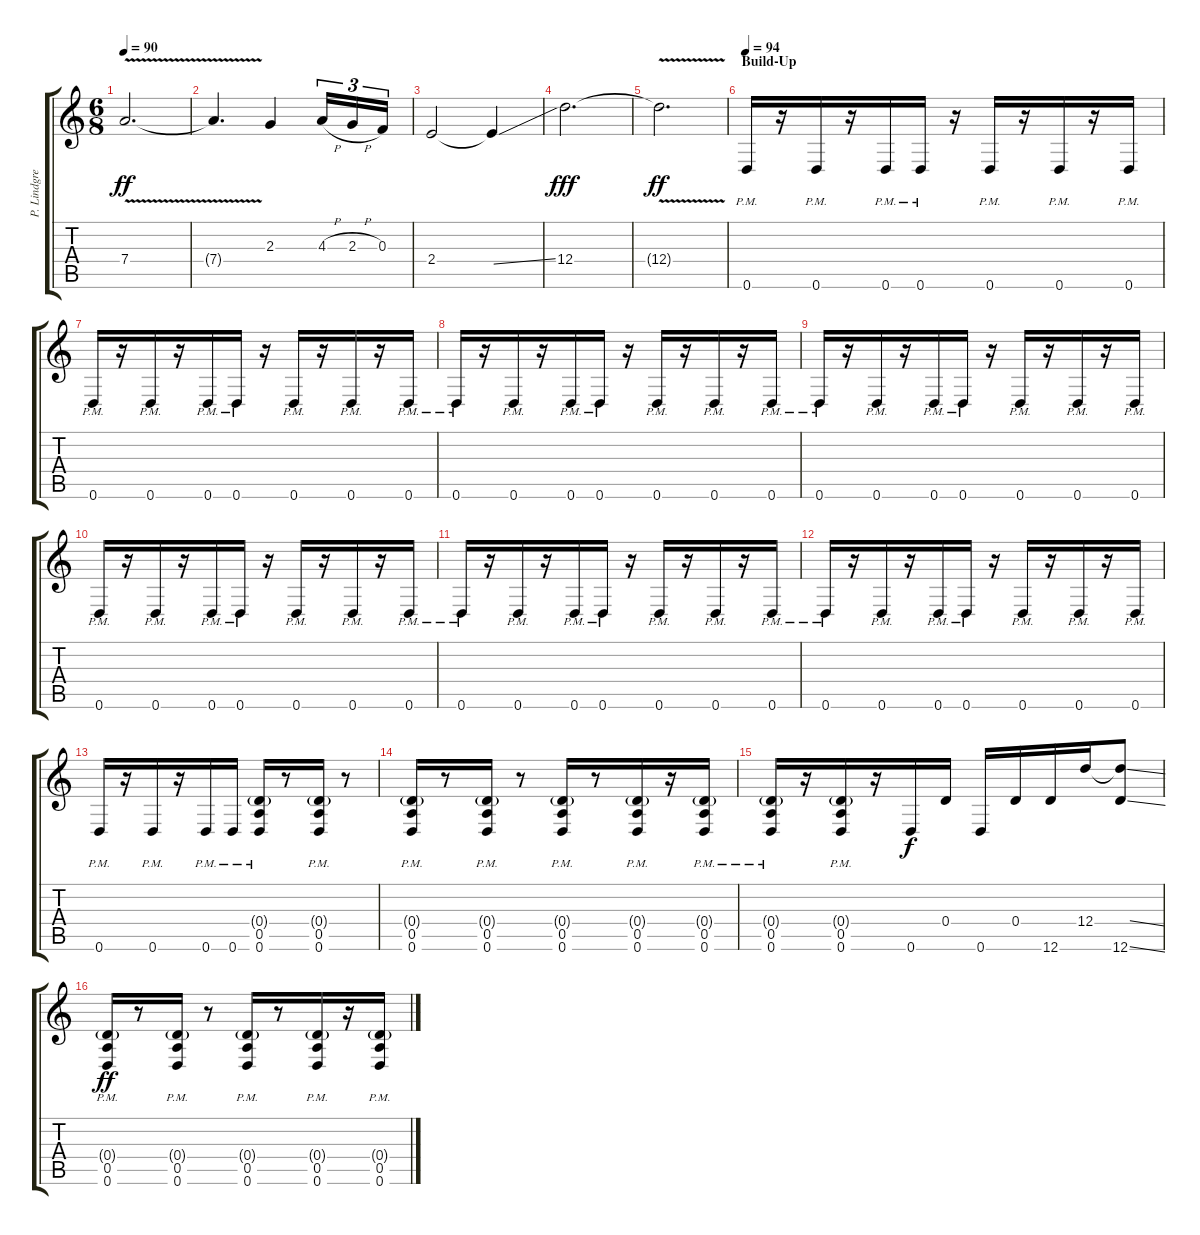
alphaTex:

\track ("P. Lindgren" "P. Lindgre") {instrument distortionguitar}
\staff {score tabs}
\tuning (E4 A3 F3 D3 A2 D2) {hide}
\ts (6 8)
\tempo 90
\clef g2
\ks c
7.4{v t}.2{d dy ff} |
7.4{t}.4{d} 2.3.4 4.3{h}.16{tu (3 2)} 2.3{h}.16{tu (3 2)} 0.3.16{tu (3 2)} |
2.4.2 2.4{ss t}.4 |
12.4.2{d dy fff} |
12.4{v t}.2{d dy ff} |
\section ("" "Build-Up")
\tempo 94
0.6{pm}.16 r.16 0.6{pm}.16 r.16 0.6{pm}.16 0.6{pm}.16 r.16 0.6{pm}.16 r.16 0.6{pm}.16 r.16 0.6{pm}.16 |
0.6{pm}.16 r.16 0.6{pm}.16 r.16 0.6{pm}.16 0.6{pm}.16 r.16 0.6{pm}.16 r.16 0.6{pm}.16 r.16 0.6{pm}.16 |
0.6{pm}.16 r.16 0.6{pm}.16 r.16 0.6{pm}.16 0.6{pm}.16 r.16 0.6{pm}.16 r.16 0.6{pm}.16 r.16 0.6{pm}.16 |
0.6{pm}.16 r.16 0.6{pm}.16 r.16 0.6{pm}.16 0.6{pm}.16 r.16 0.6{pm}.16 r.16 0.6{pm}.16 r.16 0.6{pm}.16 |
0.6{pm}.16 r.16 0.6{pm}.16 r.16 0.6{pm}.16 0.6{pm}.16 r.16 0.6{pm}.16 r.16 0.6{pm}.16 r.16 0.6{pm}.16 |
0.6{pm}.16 r.16 0.6{pm}.16 r.16 0.6{pm}.16 0.6{pm}.16 r.16 0.6{pm}.16 r.16 0.6{pm}.16 r.16 0.6{pm}.16 |
0.6{pm}.16 r.16 0.6{pm}.16 r.16 0.6{pm}.16 0.6{pm}.16 r.16 0.6{pm}.16 r.16 0.6{pm}.16 r.16 0.6{pm}.16 |
0.6{pm}.16 r.16 0.6{pm}.16 r.16 0.6{pm}.16 0.6{pm}.16 (0.4{g} 0.5 0.6{pm}).16 r.8 (0.4{g} 0.5 0.6{pm}).16 r.8 |
(0.4{g} 0.5 0.6{pm}).16 r.8 (0.4{g} 0.5 0.6{pm}).16 r.8 (0.4{g} 0.5 0.6{pm}).16 r.8 (0.4{g} 0.5 0.6{pm}).16 r.16 (0.4{g} 0.5 0.6{pm}).16 |
(0.4{g} 0.5 0.6{pm}).16 r.16 (0.4{g} 0.5 0.6{pm}).16 r.16 0.6.16{dy f} 0.4.16 0.6.16 0.4.16 12.6.16 12.4.16 (12.4{ss t} 12.6{ss}).8 |
(0.4{g} 0.5 0.6{pm}).16{dy ff} r.8 (0.4{g} 0.5 0.6{pm}).16 r.8 (0.4{g} 0.5 0.6{pm}).16 r.8 (0.4{g} 0.5 0.6{pm}).16 r.16 (0.4{g} 0.5 0.6{pm}).16
